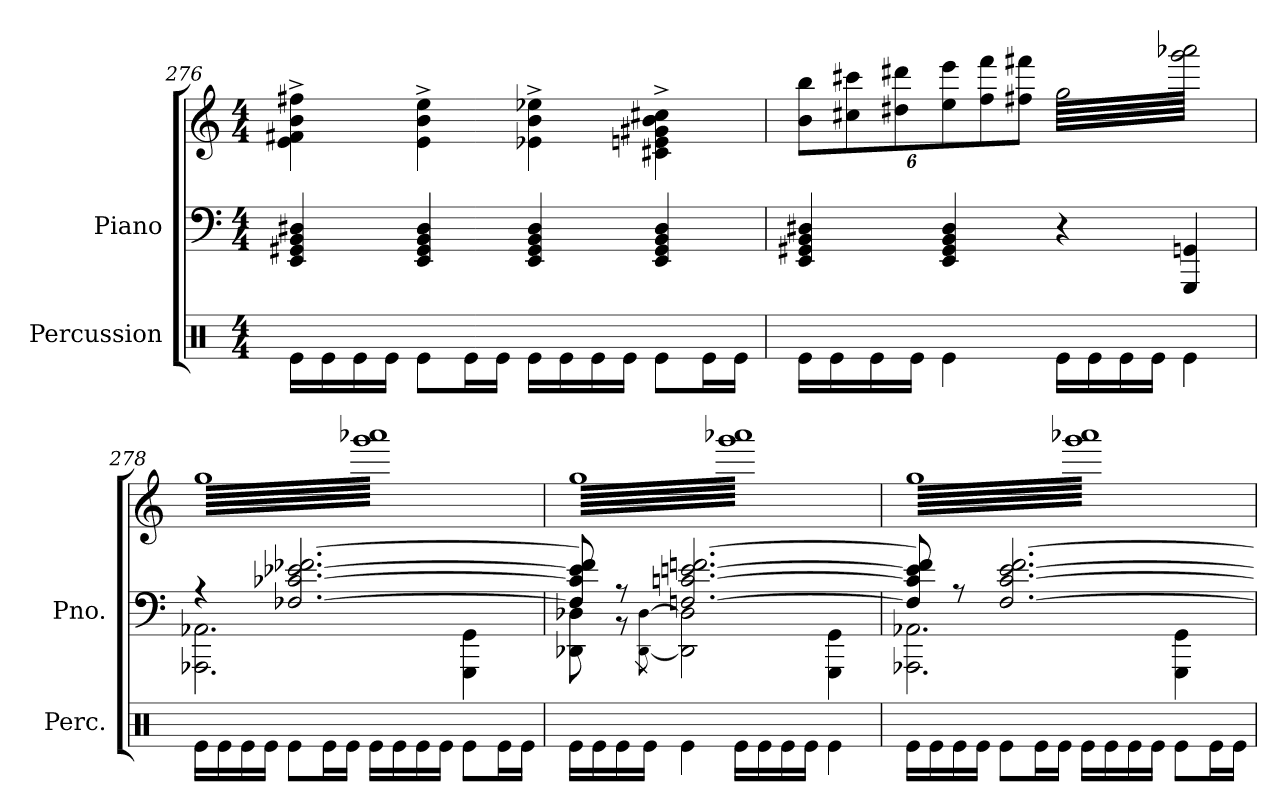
**kern	**kern	**kern
*part2	*part1	*part1
*staff3	*staff2	*staff1
*I"Percussion	*I"Piano	*
*I'Perc.	*I'Pno.	*
*clefX	*clefF4	*clefG2
*k[]	*k[]	*k[]
*	*C:	*C:
*M4/4	*M4/4	*M4/4
=276	=276	=276
16Re\LL	4EE/ 4GG#X/ 4BB/ 4D#X/	4e\^ 4f#X\^ 4b\^ 4ff#X\^
16Re\	.	.
16Re\	.	.
16Re\JJ	.	.
8Re\L	4EE/ 4GG#/ 4BB/ 4D#/	4e\^ 4b\^ 4ee\^
16Re\L	.	.
16Re\JJ	.	.
16Re\LL	4EE/ 4GG#/ 4BB/ 4D#/	4e-X\^ 4b\^ 4ee-X\^
16Re\	.	.
16Re\	.	.
16Re\JJ	.	.
8Re\L	4EE/ 4GG#/ 4BB/ 4D#/	4c#X\^ 4en\^ 4g#X\^ 4b\^ 4cc#X\^
16Re\L	.	.
16Re\JJ	.	.
=277	=277	=277
*	*	*Xbrackettup
16Re\LL	4EE/ 4GG#X/ 4BB/ 4D#X/	12b\ 12bb\L
16Re\	.	.
.	.	12cc#X\ 12ccc#X\
16Re\	.	.
.	.	12dd#X\ 12ddd#X\
16Re\JJ	.	.
4Re\	4EE/ 4GG#/ 4BB/ 4D#/	12ee\ 12eee\
.	.	12ff\ 12fff\
.	.	12ff#X\ 12fff#X\J
*	*	*tremolo
16Re\LL	4r	64gg\LLLL
.	.	64ggg\ 64aaa-X\
.	.	64gg\
.	.	64ggg\ 64aaa-X\
16Re\	.	64gg\
.	.	64ggg\ 64aaa-X\
.	.	64gg\
.	.	64ggg\ 64aaa-X\
16Re\	.	64gg\
.	.	64ggg\ 64aaa-X\
.	.	64gg\
.	.	64ggg\ 64aaa-X\
16Re\JJ	.	64gg\
.	.	64ggg\ 64aaa-X\
.	.	64gg\
.	.	64ggg\ 64aaa-X\
4Re\	4GGG/ 4GGn/	64gg\
.	.	64ggg\ 64aaa-X\
.	.	64gg\
.	.	64ggg\ 64aaa-X\
.	.	64gg\
.	.	64ggg\ 64aaa-X\
.	.	64gg\
.	.	64ggg\ 64aaa-X\
.	.	64gg\
.	.	64ggg\ 64aaa-X\
.	.	64gg\
.	.	64ggg\ 64aaa-X\
.	.	64gg\
.	.	64ggg\ 64aaa-X\
.	.	64gg\
.	.	64ggg\ 64aaa-X\JJJJ
!!LO:LB:g=z
=278	=278	=278
*	*^	*
16Re\LL	4r	2.AAA-X\ 2.AA-X\	64ggLLLL
.	.	.	64ggg 64aaa-X
.	.	.	64gg
.	.	.	64ggg 64aaa-X
16Re\	.	.	64gg
.	.	.	64ggg 64aaa-X
.	.	.	64gg
.	.	.	64ggg 64aaa-X
16Re\	.	.	64gg
.	.	.	64ggg 64aaa-X
.	.	.	64gg
.	.	.	64ggg 64aaa-X
16Re\JJ	.	.	64gg
.	.	.	64ggg 64aaa-X
.	.	.	64gg
.	.	.	64ggg 64aaa-X
8Re\L	[2.F-X/ [2.c-X/ [2.e-X/ [2.f-X/	.	64gg
.	.	.	64ggg 64aaa-X
.	.	.	64gg
.	.	.	64ggg 64aaa-X
.	.	.	64gg
.	.	.	64ggg 64aaa-X
.	.	.	64gg
.	.	.	64ggg 64aaa-X
16Re\L	.	.	64gg
.	.	.	64ggg 64aaa-X
.	.	.	64gg
.	.	.	64ggg 64aaa-X
16Re\JJ	.	.	64gg
.	.	.	64ggg 64aaa-X
.	.	.	64gg
.	.	.	64ggg 64aaa-X
16Re\LL	.	.	64gg
.	.	.	64ggg 64aaa-X
.	.	.	64gg
.	.	.	64ggg 64aaa-X
16Re\	.	.	64gg
.	.	.	64ggg 64aaa-X
.	.	.	64gg
.	.	.	64ggg 64aaa-X
16Re\	.	.	64gg
.	.	.	64ggg 64aaa-X
.	.	.	64gg
.	.	.	64ggg 64aaa-X
16Re\JJ	.	.	64gg
.	.	.	64ggg 64aaa-X
.	.	.	64gg
.	.	.	64ggg 64aaa-X
8Re\L	.	4GGG\ 4GG\	64gg
.	.	.	64ggg 64aaa-X
.	.	.	64gg
.	.	.	64ggg 64aaa-X
.	.	.	64gg
.	.	.	64ggg 64aaa-X
.	.	.	64gg
.	.	.	64ggg 64aaa-X
16Re\L	.	.	64gg
.	.	.	64ggg 64aaa-X
.	.	.	64gg
.	.	.	64ggg 64aaa-X
16Re\JJ	.	.	64gg
.	.	.	64ggg 64aaa-X
.	.	.	64gg
.	.	.	64ggg 64aaa-XJJJJ
=279	=279	=279	=279
16Re\LL	8F-/] 8c-/] 8e-/] 8f-/]	8DD-X\ 8D-X\	64ggLLLL
.	.	.	64ggg 64aaa-X
.	.	.	64gg
.	.	.	64ggg 64aaa-X
16Re\	.	.	64gg
.	.	.	64ggg 64aaa-X
.	.	.	64gg
.	.	.	64ggg 64aaa-X
16Re\	8r	8r	64gg
.	.	.	64ggg 64aaa-X
.	.	.	64gg
.	.	.	64ggg 64aaa-X
16Re\JJ	.	.	64gg
.	.	.	64ggg 64aaa-X
.	.	.	64gg
.	.	.	64ggg 64aaa-X
.	.	[8qDD-\ [8qD-\	.
4Re\	[2.Fn/ [2.cn/ [2.en/ [2.fn/	2DD-\] 2D-\]	64gg
.	.	.	64ggg 64aaa-X
.	.	.	64gg
.	.	.	64ggg 64aaa-X
.	.	.	64gg
.	.	.	64ggg 64aaa-X
.	.	.	64gg
.	.	.	64ggg 64aaa-X
.	.	.	64gg
.	.	.	64ggg 64aaa-X
.	.	.	64gg
.	.	.	64ggg 64aaa-X
.	.	.	64gg
.	.	.	64ggg 64aaa-X
.	.	.	64gg
.	.	.	64ggg 64aaa-X
16Re\LL	.	.	64gg
.	.	.	64ggg 64aaa-X
.	.	.	64gg
.	.	.	64ggg 64aaa-X
16Re\	.	.	64gg
.	.	.	64ggg 64aaa-X
.	.	.	64gg
.	.	.	64ggg 64aaa-X
16Re\	.	.	64gg
.	.	.	64ggg 64aaa-X
.	.	.	64gg
.	.	.	64ggg 64aaa-X
16Re\JJ	.	.	64gg
.	.	.	64ggg 64aaa-X
.	.	.	64gg
.	.	.	64ggg 64aaa-X
4Re\	.	4GGG\ 4GG\	64gg
.	.	.	64ggg 64aaa-X
.	.	.	64gg
.	.	.	64ggg 64aaa-X
.	.	.	64gg
.	.	.	64ggg 64aaa-X
.	.	.	64gg
.	.	.	64ggg 64aaa-X
.	.	.	64gg
.	.	.	64ggg 64aaa-X
.	.	.	64gg
.	.	.	64ggg 64aaa-X
.	.	.	64gg
.	.	.	64ggg 64aaa-X
.	.	.	64gg
.	.	.	64ggg 64aaa-XJJJJ
=280	=280	=280	=280
16Re\LL	8F/] 8c/] 8e/] 8f/]	2.AAA-X\ 2.AA-X\	64ggLLLL
.	.	.	64ggg 64aaa-X
.	.	.	64gg
.	.	.	64ggg 64aaa-X
16Re\	.	.	64gg
.	.	.	64ggg 64aaa-X
.	.	.	64gg
.	.	.	64ggg 64aaa-X
16Re\	8r	.	64gg
.	.	.	64ggg 64aaa-X
.	.	.	64gg
.	.	.	64ggg 64aaa-X
16Re\JJ	.	.	64gg
.	.	.	64ggg 64aaa-X
.	.	.	64gg
.	.	.	64ggg 64aaa-X
8Re\L	[2.F/ [2.c/ [2.e/ [2.f/	.	64gg
.	.	.	64ggg 64aaa-X
.	.	.	64gg
.	.	.	64ggg 64aaa-X
.	.	.	64gg
.	.	.	64ggg 64aaa-X
.	.	.	64gg
.	.	.	64ggg 64aaa-X
16Re\L	.	.	64gg
.	.	.	64ggg 64aaa-X
.	.	.	64gg
.	.	.	64ggg 64aaa-X
16Re\JJ	.	.	64gg
.	.	.	64ggg 64aaa-X
.	.	.	64gg
.	.	.	64ggg 64aaa-X
16Re\LL	.	.	64gg
.	.	.	64ggg 64aaa-X
.	.	.	64gg
.	.	.	64ggg 64aaa-X
16Re\	.	.	64gg
.	.	.	64ggg 64aaa-X
.	.	.	64gg
.	.	.	64ggg 64aaa-X
16Re\	.	.	64gg
.	.	.	64ggg 64aaa-X
.	.	.	64gg
.	.	.	64ggg 64aaa-X
16Re\JJ	.	.	64gg
.	.	.	64ggg 64aaa-X
.	.	.	64gg
.	.	.	64ggg 64aaa-X
8Re\L	.	4GGG\ 4GG\	64gg
.	.	.	64ggg 64aaa-X
.	.	.	64gg
.	.	.	64ggg 64aaa-X
.	.	.	64gg
.	.	.	64ggg 64aaa-X
.	.	.	64gg
.	.	.	64ggg 64aaa-X
16Re\L	.	.	64gg
.	.	.	64ggg 64aaa-X
.	.	.	64gg
.	.	.	64ggg 64aaa-X
16Re\JJ	.	.	64gg
.	.	.	64ggg 64aaa-X
.	.	.	64gg
.	.	.	64ggg 64aaa-XJJJJ
*	*	*	*Xtremolo
.	.	.	.
.	.	.	.
.	.	.	.
.	.	.	.
.	.	.	.
.	.	.	.
.	.	.	.
.	.	.	.
.	.	.	.
.	.	.	.
.	.	.	.
.	.	.	.
.	.	.	.
.	.	.	.
.	.	.	.
.	.	.	.
.	.	.	.
.	.	.	.
.	.	.	.
.	.	.	.
.	.	.	.
.	.	.	.
.	.	.	.
.	.	.	.
.	.	.	.
.	.	.	.
.	.	.	.
.	.	.	.
.	.	.	.
.	.	.	.
.	.	.	.
.	.	.	.
*	*v	*v	*
=	=	=
*-	*-	*-
